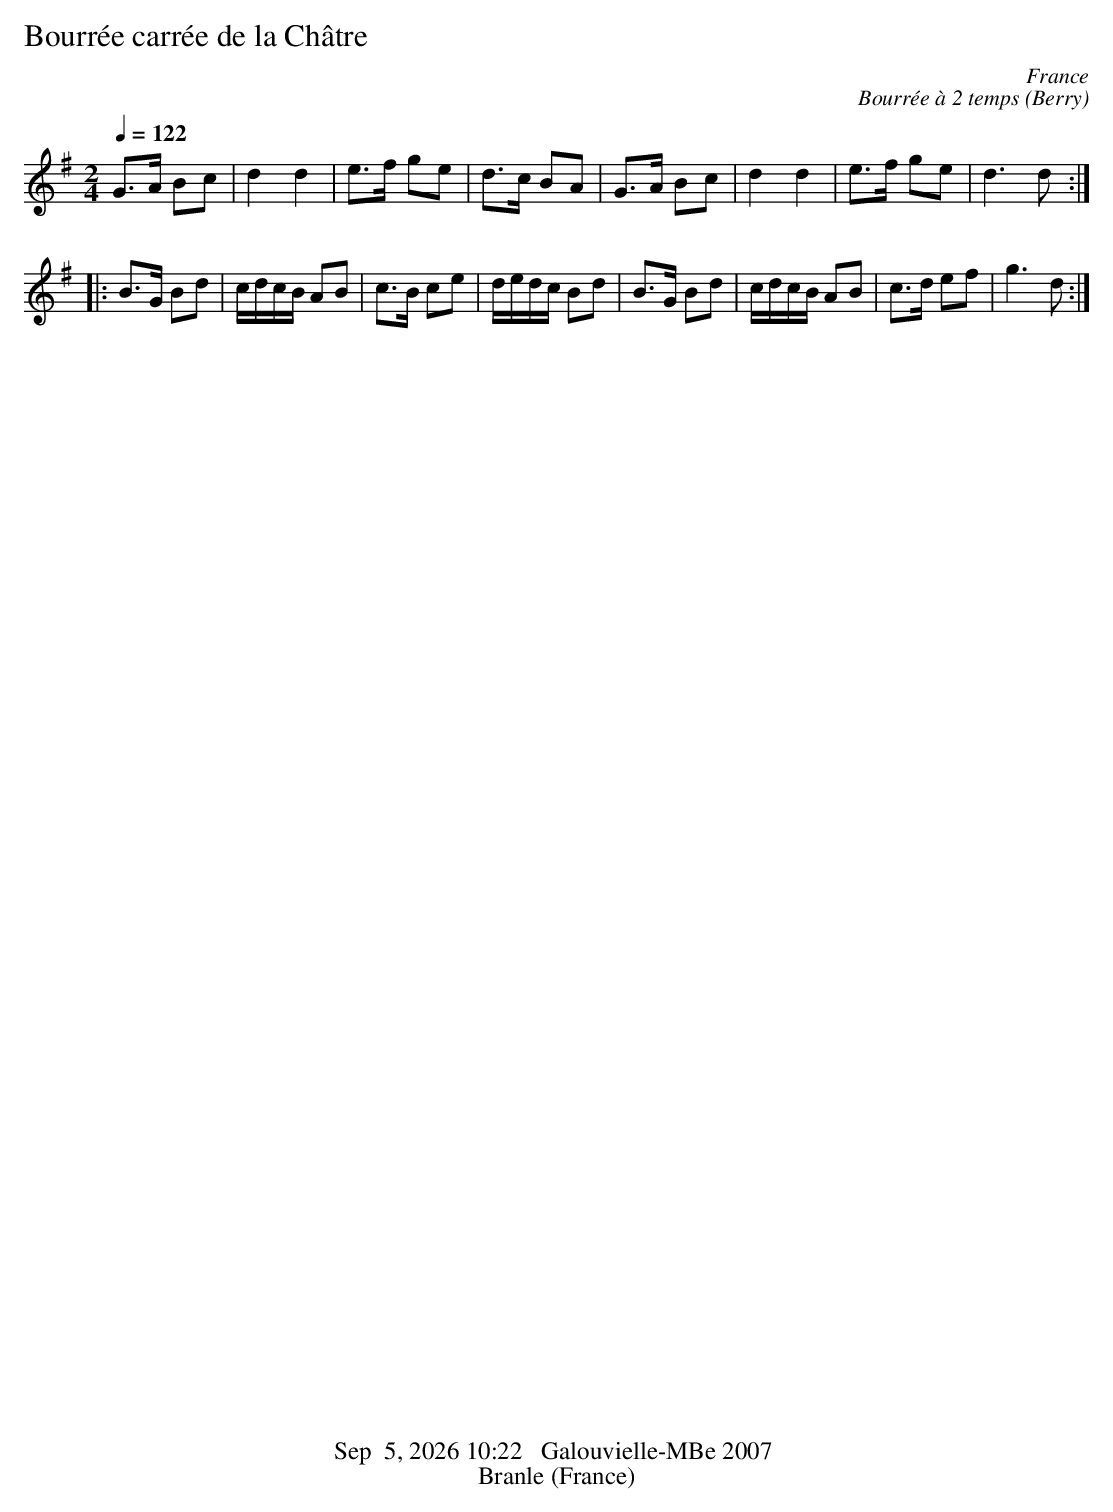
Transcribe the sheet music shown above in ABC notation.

X:1
T:Bourrée carrée de la Châtre
O:France
M:2/4
L:1/8
Q:1/4=122
K:G
V:1
G>A Bc|d2d2|e>f ge|d>c BA|G>A Bc|d2d2|e>f ge|d3 d:|
|:B>G Bd|c/2d/2c/2B/2 AB|c>B ce|d/2e/2d/2c/2 Bd|B>G Bd|c/2d/2c/2B/2 AB|c>d ef|g3 d:|

V:2
x4 | x4 | x4 | x4 | x4 | x4 | x4 | x4 ::
x4 | x4 | x4 | x4 | x4 | x4 | x4 | x4 :|
